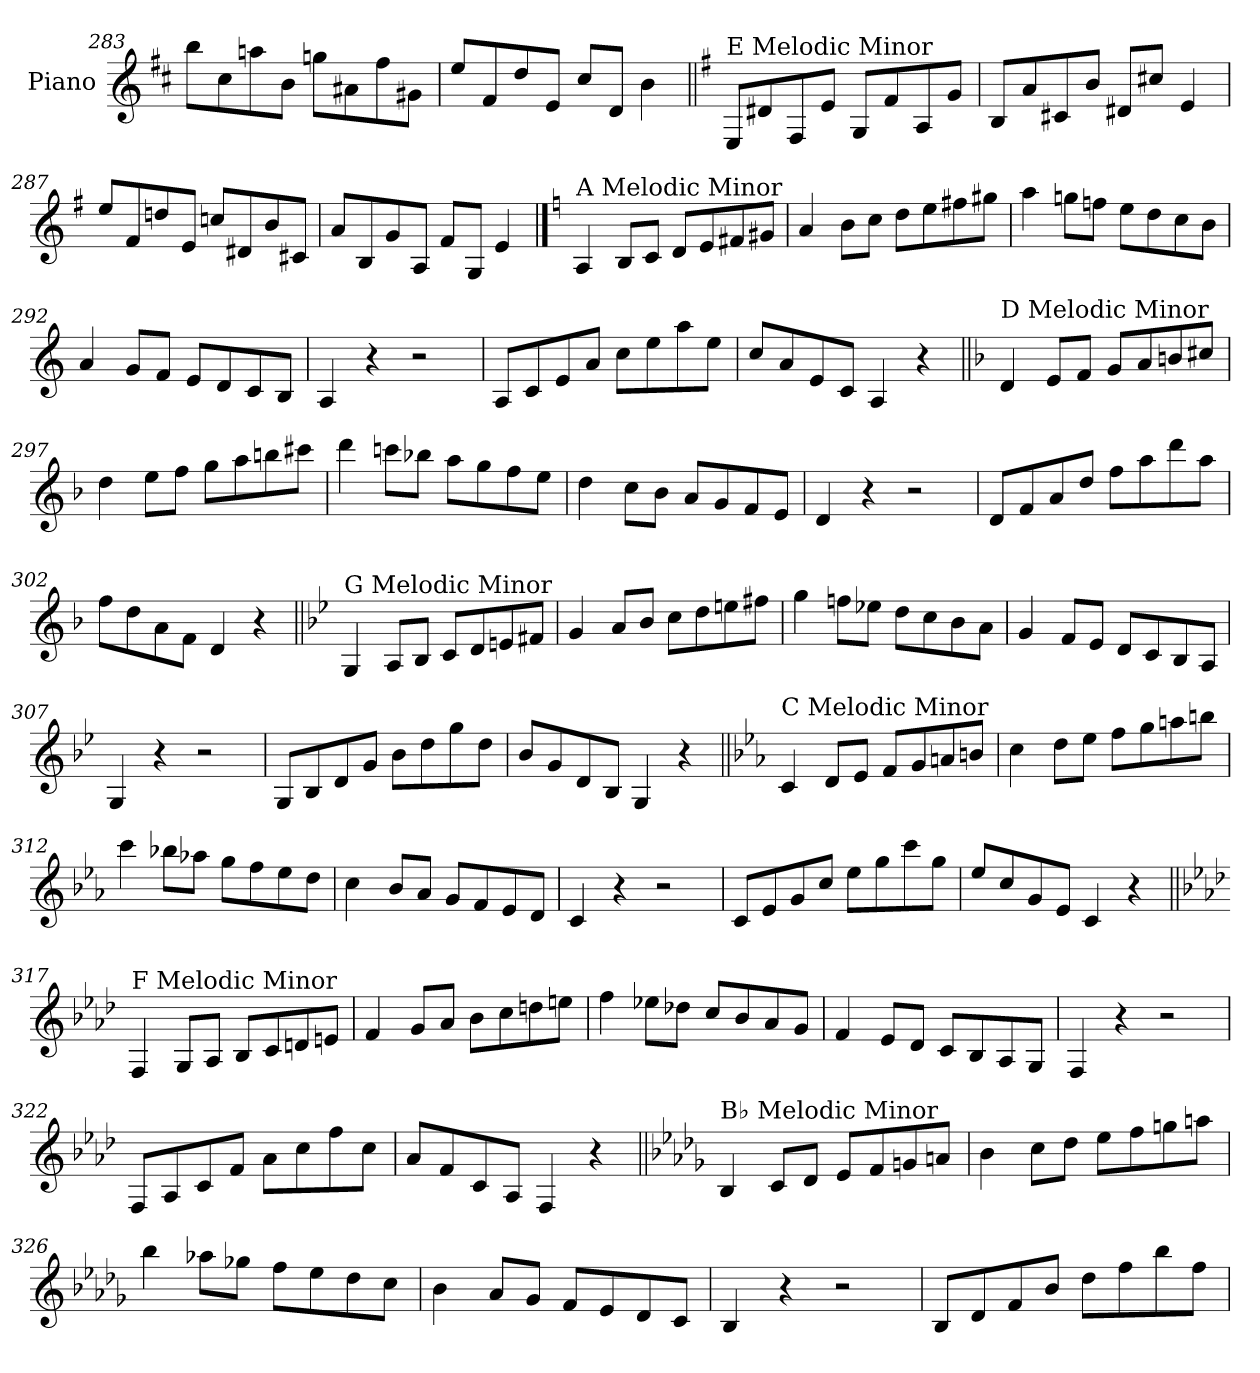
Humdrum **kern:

**kern
*part1
*staff1
*I"Piano
*I'Pno.
*clefG2
*k[f#c#]
=283
8bb\L
8cc#\
8aan\
8b\J
8ggn\L
8a#X\
8ff#\
8g#X\J
=284
8ee/L
8f#/
8dd/
8e/J
8cc#/L
8d/J
4b\
!!LO:LB:g=z
=285||
*k[f#]
!LO:TX:a:t=E Melodic Minor
8E/L
8d#X/
8F#/
8e/J
8G/L
8f#/
8A/
8g/J
=286
8B/L
8a/
8c#X/
8b/J
8d#X/L
8cc#X/J
4e/
=287
8ee/L
8f#/
8ddn/
8e/J
8ccn/L
8d#X/
8b/
8c#X/J
=288
8a/L
8B/
8g/
8A/J
8f#/L
8G/J
4e/
!!LO:PB:g=z
==289
*k[]
!LO:TX:a:t=A Melodic Minor
4A/
8B/L
8c/J
8d/L
8e/
8f#X/
8g#X/J
=290
4a/
8b\L
8cc\J
8dd\L
8ee\
8ff#X\
8gg#X\J
=291
4aa\
8ggn\L
8ffn\J
8ee\L
8dd\
8cc\
8b\J
=292
4a/
8g/L
8f/J
8e/L
8d/
8c/
8B/J
=293
4A/
4r
2r
=294
8A/L
8c/
8e/
8a/J
8cc\L
8ee\
8aa\
8ee\J
=295
8cc/L
8a/
8e/
8c/J
4A/
4r
!!LO:LB:g=z
=296||
*k[b-]
!LO:TX:a:t=D Melodic Minor
4d/
8e/L
8f/J
8g/L
8a/
8bn/
8cc#X/J
=297
4dd\
8ee\L
8ff\J
8gg\L
8aa\
8bbn\
8ccc#X\J
=298
4ddd\
8cccn\L
8bb-X\J
8aa\L
8gg\
8ff\
8ee\J
=299
4dd\
8cc\L
8b-\J
8a/L
8g/
8f/
8e/J
=300
4d/
4r
2r
=301
8d/L
8f/
8a/
8dd/J
8ff\L
8aa\
8ddd\
8aa\J
=302
8ff\L
8dd\
8a\
8f\J
4d/
4r
!!LO:LB:g=z
=303||
*k[b-e-]
!LO:TX:a:t=G Melodic Minor
4G/
8A/L
8B-/J
8c/L
8d/
8en/
8f#X/J
=304
4g/
8a/L
8b-/J
8cc\L
8dd\
8een\
8ff#X\J
=305
4gg\
8ffn\L
8ee-X\J
8dd\L
8cc\
8b-\
8a\J
=306
4g/
8f/L
8e-/J
8d/L
8c/
8B-/
8A/J
=307
4G/
4r
2r
=308
8G/L
8B-/
8d/
8g/J
8b-\L
8dd\
8gg\
8dd\J
=309
8b-/L
8g/
8d/
8B-/J
4G/
4r
!!LO:LB:g=z
=310||
*k[b-e-a-]
!LO:TX:a:t=C Melodic Minor
4c/
8d/L
8e-/J
8f/L
8g/
8an/
8bn/J
=311
4cc\
8dd\L
8ee-\J
8ff\L
8gg\
8aan\
8bbn\J
=312
4ccc\
8bb-X\L
8aa-X\J
8gg\L
8ff\
8ee-\
8dd\J
=313
4cc\
8b-/L
8a-/J
8g/L
8f/
8e-/
8d/J
=314
4c/
4r
2r
=315
8c/L
8e-/
8g/
8cc/J
8ee-\L
8gg\
8ccc\
8gg\J
=316
8ee-/L
8cc/
8g/
8e-/J
4c/
4r
!!LO:LB:g=z
=317||
*k[b-e-a-d-]
!LO:TX:a:t=F Melodic Minor
4F/
8G/L
8A-/J
8B-/L
8c/
8dn/
8en/J
=318
4f/
8g/L
8a-/J
8b-\L
8cc\
8ddn\
8een\J
=319
4ff\
8ee-X\L
8dd-X\J
8cc/L
8b-/
8a-/
8g/J
=320
4f/
8e-/L
8d-/J
8c/L
8B-/
8A-/
8G/J
=321
4F/
4r
2r
=322
8F/L
8A-/
8c/
8f/J
8a-\L
8cc\
8ff\
8cc\J
=323
8a-/L
8f/
8c/
8A-/J
4F/
4r
!!LO:LB:g=z
=324||
*k[b-e-a-d-g-]
!LO:TX:a:t=B♭ Melodic Minor
4B-/
8c/L
8d-/J
8e-/L
8f/
8gn/
8an/J
=325
4b-\
8cc\L
8dd-\J
8ee-\L
8ff\
8ggn\
8aan\J
=326
4bb-\
8aa-X\L
8gg-X\J
8ff\L
8ee-\
8dd-\
8cc\J
=327
4b-\
8a-/L
8g-/J
8f/L
8e-/
8d-/
8c/J
=328
4B-/
4r
2r
=329
8B-/L
8d-/
8f/
8b-/J
8dd-\L
8ff\
8bb-\
8ff\J
=
*-
